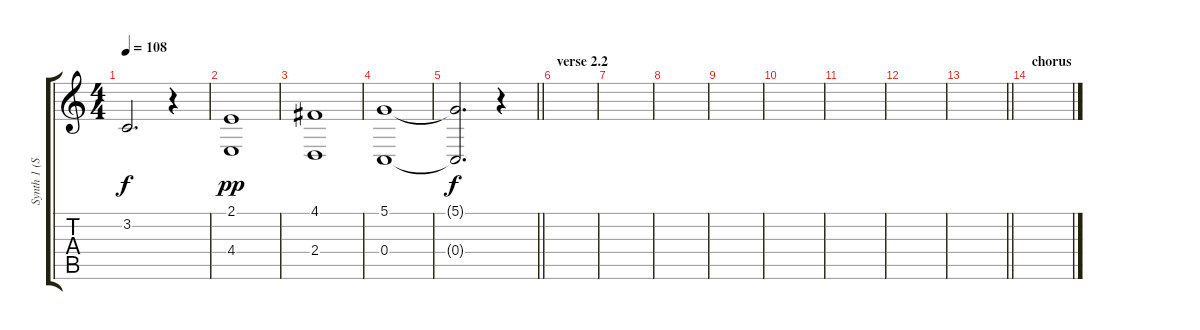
\track ("Synth 1 (Semple)" "Synth 1 (S") {instrument stringensemble1}
\staff {score tabs}
\tuning (D4 A3 F3 C3 G2 C2) {hide}
\ts (4 4)
\tempo 108
\clef g2
\ks c
3.2{t}.2{d dy f} r.4{volume 10} |
(2.1 4.4).1{dy pp} |
(4.1 2.4).1 |
(5.1 0.4).1{volume 4} |
\barLineRight lightlight
(5.1{t} 0.4{t}).2{d dy f} r.4{volume 10 instrument stringensemble1} |
\section ("" "verse 2.2")
|
|
|
|
|
|
|
\barLineRight lightlight
|
\section ("" "chorus")
